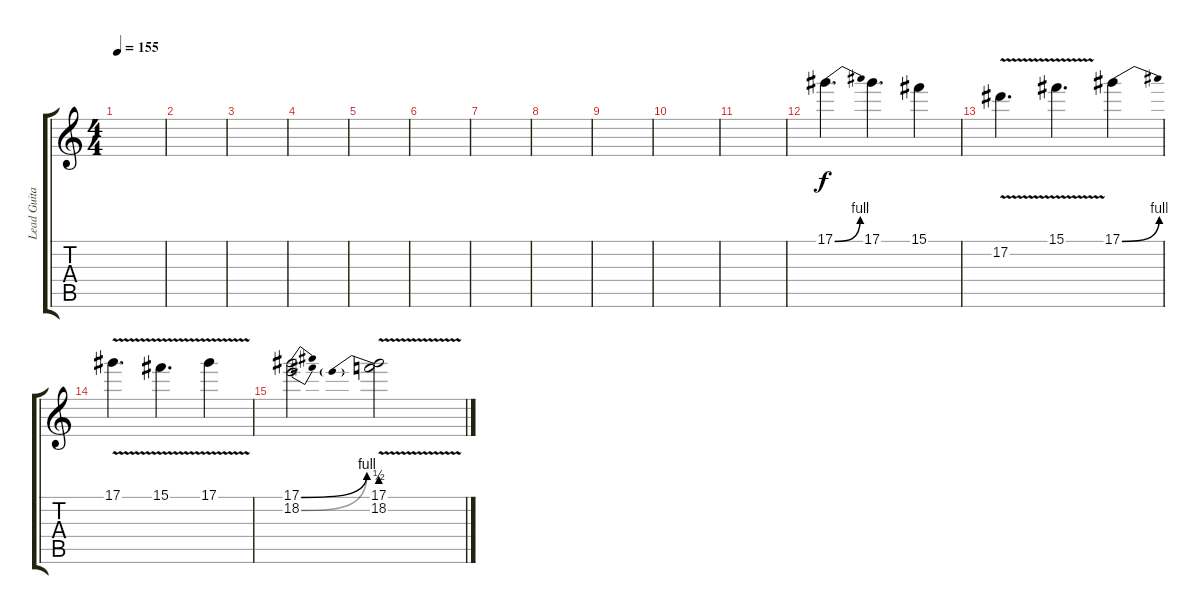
\track ("Lead Guitar 2" "Lead Guita") {instrument overdrivenguitar}
\staff {score tabs}
\tuning (Eb4 Bb3 Gb3 Db3 Ab2 Eb2) {hide}
\ts (4 4)
\tempo 155
\clef g2
\ks c
|
|
|
|
|
|
|
|
|
|
|
17.1{be (bend 0 0 60 4)}.4{d dy f} 17.1.4{d} 15.1.4 |
17.2{v}.4{d} 15.1{v}.4{d} 17.1{be (bend 0 0 60 4)}.4 |
17.1{v}.4{d} 15.1{v}.4{d} 17.1{v}.4 |
(17.1{be (bend 0 0 60 4)} 18.2{be (bend 0 0 60 4)}).2 (17.1 18.2{be (prebend 0 2 60 2) v}).2
